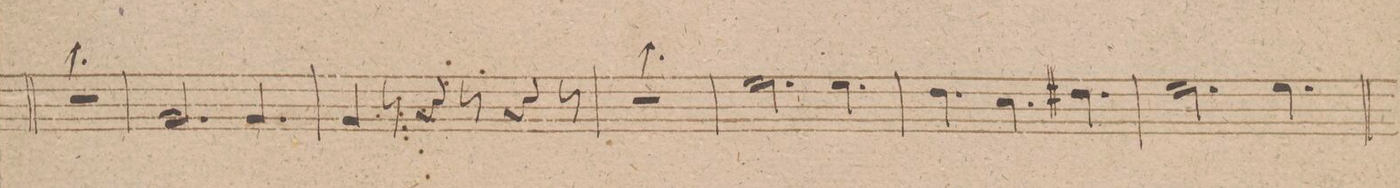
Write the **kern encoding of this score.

**kern	**dynam
*I"Flauto 2do	*
*clefG2	*
*k[f#]	*
*M9/8	*
8%9r	.
=60	=60
2.g/	.
4.g/	.
=61	=61
4g/	.
8r	.
4r	.
8r	.
4r	.
8r	.
=62	=62
8%9r	.
=63	=63
2.ee\	.
4.ee\	.
=64	=64
4.dd\	.
4.cc\	.
4.dd#X\	.
=65	=65
2.ee\	.
4.ee\	.
=66	=66
*-	*-
